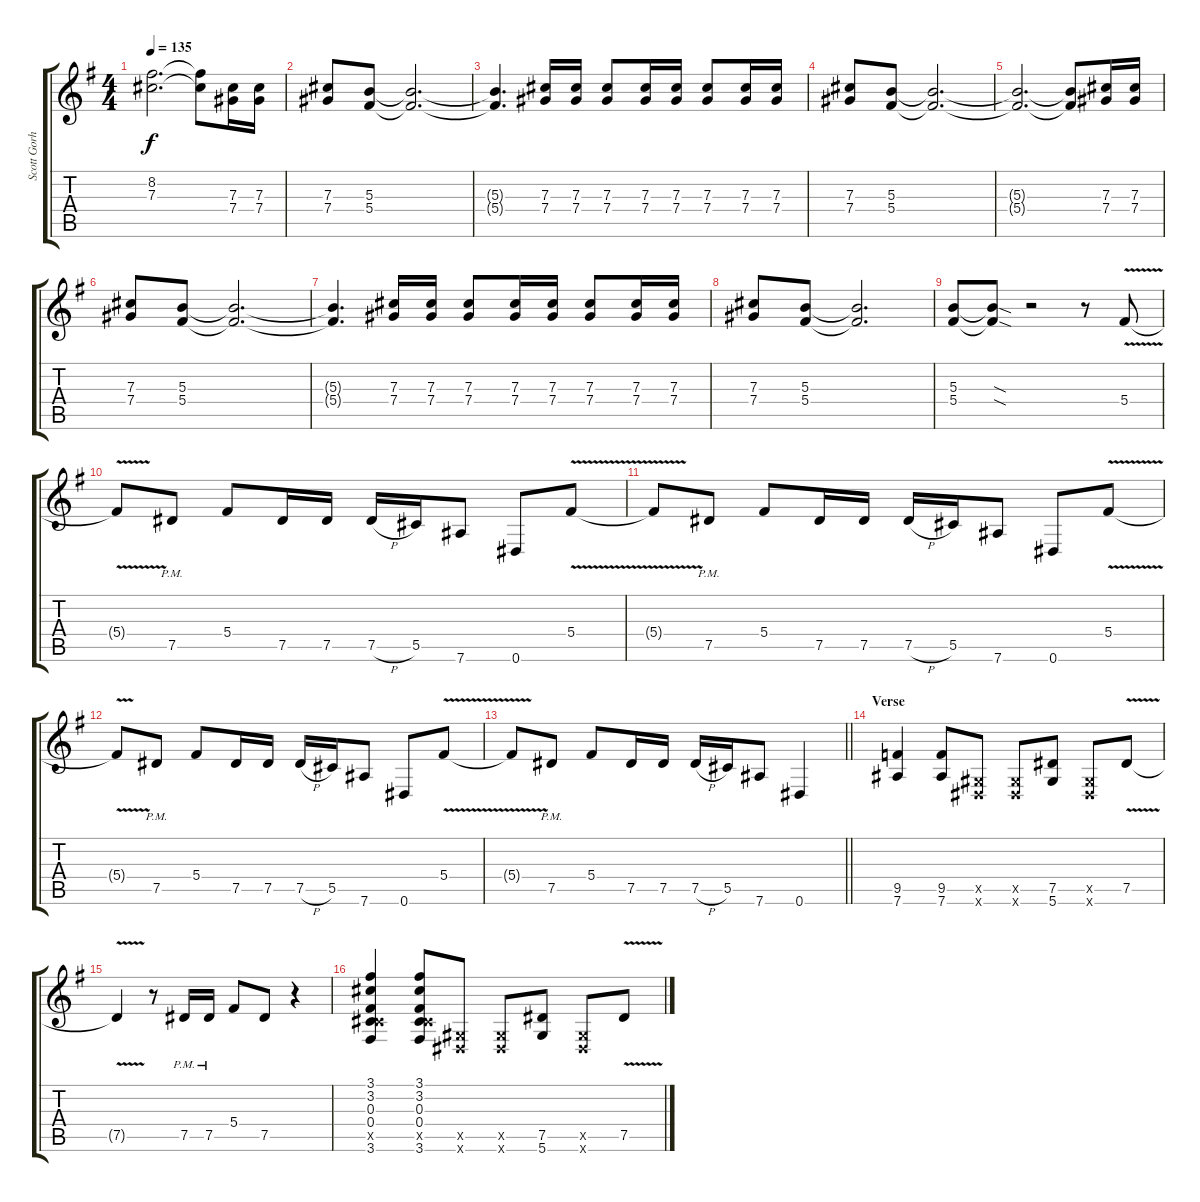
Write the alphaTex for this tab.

\track ("Scott Gorham" "Scott Gorh") {instrument distortionguitar}
\staff {score tabs}
\tuning (Eb4 Bb3 Gb3 Db3 Ab2 Eb2) {hide}
\ts (4 4)
\tempo 135
\clef g2
\ks eminor
(8.2{t} 7.3{t}).2{d dy f} (8.2{t} 7.3{t}).8 (7.3 7.4).16 (7.3 7.4).16 |
(7.3 7.4).8 (5.3 5.4).8 (5.3{t} 5.4{t}).2{d} |
(5.3{t} 5.4{t}).4{d} (7.3 7.4).16 (7.3 7.4).16 (7.3 7.4).8 (7.3 7.4).16 (7.3 7.4).16 (7.3 7.4).8 (7.3 7.4).16 (7.3 7.4).16 |
(7.3 7.4).8 (5.3 5.4).8 (5.3{t} 5.4{t}).2{d} |
(5.3{t} 5.4{t}).2{d} (5.3{t} 5.4{t}).8 (7.3 7.4).16 (7.3 7.4).16 |
(7.3 7.4).8 (5.3 5.4).8 (5.3{t} 5.4{t}).2{d} |
(5.3{t} 5.4{t}).4{d} (7.3 7.4).16 (7.3 7.4).16 (7.3 7.4).8 (7.3 7.4).16 (7.3 7.4).16 (7.3 7.4).8 (7.3 7.4).16 (7.3 7.4).16 |
(7.3 7.4).8 (5.3 5.4).8 (5.3{t} 5.4{t}).2{d} |
(5.3 5.4).8 (5.3{sod t} 5.4{sod t}).8 r.2 r.8 5.4{v}.8 |
5.4{t}.8 7.5{pm}.8 5.4.8 7.5.16 7.5.16 7.5{h}.16 5.5.16 7.6.8 0.6.8 5.4{v}.8 |
5.4{t}.8 7.5{pm}.8 5.4.8 7.5.16 7.5.16 7.5{h}.16 5.5.16 7.6.8 0.6.8 5.4{v}.8 |
5.4{t}.8 7.5{pm}.8 5.4.8 7.5.16 7.5.16 7.5{h}.16 5.5.16 7.6.8 0.6.8 5.4{v}.8 |
\barLineRight lightlight
5.4{t}.8 7.5{pm}.8 5.4.8 7.5.16 7.5.16 7.5{h}.16 5.5.16 7.6.8 0.6.4 |
\section ("" "Verse")
(9.5 7.6).4 (9.5 7.6).8 (0.5{x} 0.6{x}).8 (0.5{x} 0.6{x}).8 (7.5 5.6).8 (0.5{x} 0.6{x}).8 7.5{v}.8 |
7.5{t}.4 r.8 7.5{pm}.16 7.5{pm}.16 5.4.8 7.5.8 r.4 |
(3.1 3.2 0.3 0.4 5.5{x} 3.6).4 (3.1 3.2 0.3 0.4 5.5{x} 3.6).8 (0.5{x} 0.6{x}).8 (0.5{x} 0.6{x}).8 (7.5 5.6).8 (0.5{x} 0.6{x}).8 7.5{v}.8
